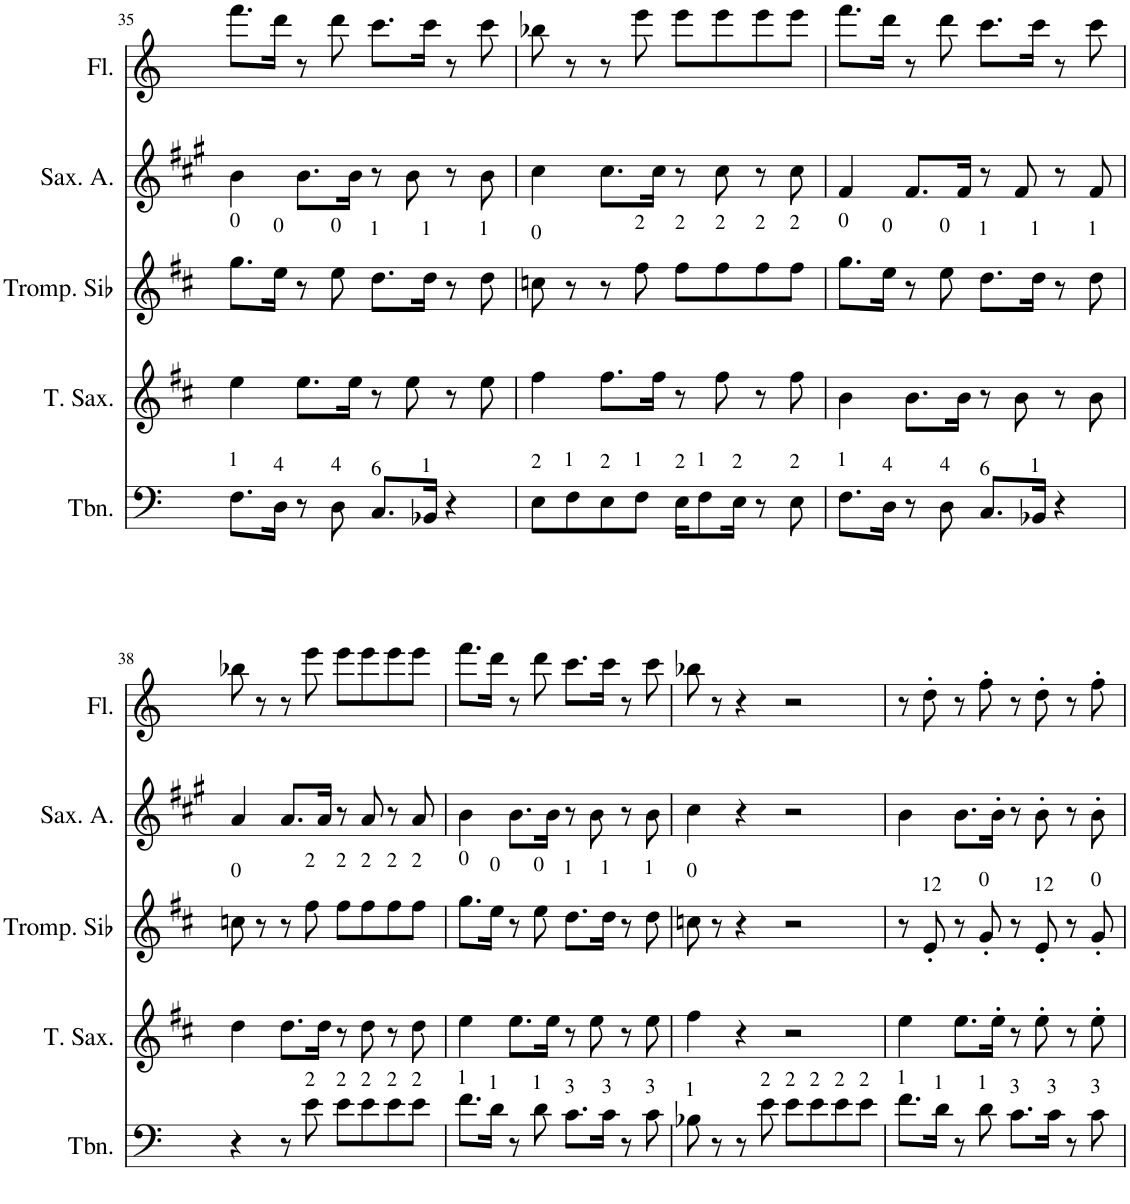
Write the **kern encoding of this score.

**kern	**kern	**kern	**kern	**kern	**kern	**kern
*part7	*part6	*part5	*part4	*part3	*part2	*part1
*staff7	*staff6	*staff5	*staff4	*staff3	*staff2	*staff1
*I"Trombone	*I"Tenor Saxophone	*I"Trompette en Sib	*I"Tuba	*I"Saxophone Soprano	*I"Saxophone Alto	*I"Flute
*I'Tbn.	*I'T. Sax.	*I'Tromp. Sib	*I'Tba.	*I'Sax. S.	*I'Sax. A.	*I'Fl.
!!LO:PB:g=z
*clefF4	*clefG2	*clefG2	*clefF4	*clefG2	*clefG2	*clefG2
*	*Trd8c14	*Trd1c2	*	*Trd1c2	*Trd5c9	*
*k[]	*k[f#c#]	*k[f#c#]	*k[]	*k[f#c#]	*k[f#c#g#]	*k[]
*M4/4	*M4/4	*M4/4	*M4/4	*M4/4	*M4/4	*M4/4
=35	=35	=35	=35	=35	=35	=35
!	!	!LO:TX:a:t=0	!	!	!	!
!LO:TX:a:t=1	!	!	!	!	!	!
8.F\L	4ee\	8.gg\L	8.DD/L	4g	4b\	8.fff\L
!	!	!LO:TX:a:t=0	!	!	!	!
!LO:TX:a:t=4	!	!	!	!	!	!
16D\Jk	.	16ee\Jk	16DD/Jk	.	.	16ddd\Jk
8r	8.ee\L	8r	8r	8.g/L	8.b\L	8r
!	!	!LO:TX:a:t=0	!	!	!	!
!LO:TX:a:t=4	!	!	!	!	!	!
8D\	.	8ee\	8DD	.	.	8ddd\
.	16ee\Jk	.	.	16g/Jk	16b\Jk	.
!	!	!LO:TX:a:t=1	!	!	!	!
!LO:TX:a:t=6	!	!	!	!	!	!
8.C/L	8r	8.dd\L	8.AA#X/L	8r	8r	8.ccc\L
.	8ee\	.	.	8g	8b\	.
!	!	!LO:TX:a:t=1	!	!	!	!
!LO:TX:a:t=1	!	!	!	!	!	!
16BB-X/Jk	.	16dd\Jk	16AA#/Jk	.	.	16ccc\Jk
4r	8r	8r	8r	8r	8r	8r
!	!	!LO:TX:a:t=1	!	!	!	!
.	8ee\	8dd\	8AA#	8g	8b\	8ccc\
=36	=36	=36	=36	=36	=36	=36
!	!	!LO:TX:a:t=0	!	!	!	!
!LO:TX:a:t=2	!	!	!	!	!	!
8E\L	4ff#\	8ccn\	8.GG/L	4a	4cc#\	8bb-X\
!LO:TX:a:t=1	!	!	!	!	!	!
8F\	.	8r	.	.	.	8r
.	.	.	16GG/Jk	.	.	.
!LO:TX:a:t=2	!	!	!	!	!	!
8E\	8.ff#\L	8r	8r	8.a/L	8.cc#\L	8r
!	!	!LO:TX:a:t=2	!	!	!	!
!LO:TX:a:t=1	!	!	!	!	!	!
8F\J	.	8ff#\	8GG	.	.	8eee\
.	16ff#\Jk	.	.	16a/Jk	16cc#\Jk	.
!	!	!LO:TX:a:t=2	!	!	!	!
!LO:TX:a:t=2	!	!	!	!	!	!
16E\KL	8r	8ff#\L	8.CC/L	8r	8r	8eee\L
!LO:TX:a:t=1	!	!	!	!	!	!
8F\	.	.	.	.	.	.
!	!	!LO:TX:a:t=2	!	!	!	!
.	8ff#\	8ff#\	.	8a	8cc#\	8eee\
!LO:TX:a:t=2	!	!	!	!	!	!
16E\Jk	.	.	16CC/Jk	.	.	.
!	!	!LO:TX:a:t=2	!	!	!	!
8r	8r	8ff#\	8r	8r	8r	8eee\
!	!	!LO:TX:a:t=2	!	!	!	!
!LO:TX:a:t=2	!	!	!	!	!	!
8E\	8ff#\	8ff#\J	8CC	8a	8cc#\	8eee\J
=37	=37	=37	=37	=37	=37	=37
!	!	!LO:TX:a:t=0	!	!	!	!
!LO:TX:a:t=1	!	!	!	!	!	!
8.F\L	4b\	8.gg\L	8.DD/L	4g	4f#/	8.fff\L
!	!	!LO:TX:a:t=0	!	!	!	!
!LO:TX:a:t=4	!	!	!	!	!	!
16D\Jk	.	16ee\Jk	16DD/Jk	.	.	16ddd\Jk
8r	8.b\L	8r	8r	8.g/L	8.f#/L	8r
!	!	!LO:TX:a:t=0	!	!	!	!
!LO:TX:a:t=4	!	!	!	!	!	!
8D\	.	8ee\	8DD	.	.	8ddd\
.	16b\Jk	.	.	16g/Jk	16f#/Jk	.
!	!	!LO:TX:a:t=1	!	!	!	!
!LO:TX:a:t=6	!	!	!	!	!	!
8.C/L	8r	8.dd\L	8.AA/L	8r	8r	8.ccc\L
.	8b\	.	.	8g	8f#/	.
!	!	!LO:TX:a:t=1	!	!	!	!
!LO:TX:a:t=1	!	!	!	!	!	!
16BB-X/Jk	.	16dd\Jk	16AA/Jk	.	.	16ccc\Jk
4r	8r	8r	8r	8r	8r	8r
!	!	!LO:TX:a:t=1	!	!	!	!
.	8b\	8dd\	8AA	8g	8f#/	8ccc\
!!LO:LB:g=z
=38	=38	=38	=38	=38	=38	=38
!	!	!LO:TX:a:t=0	!	!	!	!
4r	4dd\	8ccn\	8.FF/L	4f#	4a/	8bb-X\
.	.	8r	.	.	.	8r
.	.	.	16FF/Jk	.	.	.
8r	8.dd\L	8r	8r	8.f#/L	8.a/L	8r
!	!	!LO:TX:a:t=2	!	!	!	!
!LO:TX:a:t=2	!	!	!	!	!	!
8e\	.	8ff#\	8FF	.	.	8eee\
.	16dd\Jk	.	.	16f#/Jk	16a/Jk	.
!	!	!LO:TX:a:t=2	!	!	!	!
!LO:TX:a:t=2	!	!	!	!	!	!
8e\L	8r	8ff#\L	8.C/L	8r	8r	8eee\L
!	!	!LO:TX:a:t=2	!	!	!	!
!LO:TX:a:t=2	!	!	!	!	!	!
8e\	8dd\	8ff#\	.	8f#	8a/	8eee\
.	.	.	16C/Jk	.	.	.
!	!	!LO:TX:a:t=2	!	!	!	!
!LO:TX:a:t=2	!	!	!	!	!	!
8e\	8r	8ff#\	8r	8r	8r	8eee\
!	!	!LO:TX:a:t=2	!	!	!	!
!LO:TX:a:t=2	!	!	!	!	!	!
8e\J	8dd\	8ff#\J	8C	8f#	8a/	8eee\J
=39	=39	=39	=39	=39	=39	=39
!	!	!LO:TX:a:t=0	!	!	!	!
!LO:TX:a:t=1	!	!	!	!	!	!
8.f\L	4ee\	8.gg\L	8.DD/L	4g	4b\	8.fff\L
!	!	!LO:TX:a:t=0	!	!	!	!
!LO:TX:a:t=1	!	!	!	!	!	!
16d\Jk	.	16ee\Jk	16DD/Jk	.	.	16ddd\Jk
8r	8.ee\L	8r	8r	8.g/L	8.b\L	8r
!	!	!LO:TX:a:t=0	!	!	!	!
!LO:TX:a:t=1	!	!	!	!	!	!
8d\	.	8ee\	8DD	.	.	8ddd\
.	16ee\Jk	.	.	16g/Jk	16b\Jk	.
!	!	!LO:TX:a:t=1	!	!	!	!
!LO:TX:a:t=3	!	!	!	!	!	!
8.c\L	8r	8.dd\L	8.AA#X/L	8r	8r	8.ccc\L
.	8ee\	.	.	8g	8b\	.
!	!	!LO:TX:a:t=1	!	!	!	!
!LO:TX:a:t=3	!	!	!	!	!	!
16c\Jk	.	16dd\Jk	16AA#/Jk	.	.	16ccc\Jk
8r	8r	8r	8r	8r	8r	8r
!	!	!LO:TX:a:t=1	!	!	!	!
!LO:TX:a:t=3	!	!	!	!	!	!
8c\	8ee\	8dd\	8AA#	8g	8b\	8ccc\
=40	=40	=40	=40	=40	=40	=40
!	!	!LO:TX:a:t=0	!	!	!	!
!LO:TX:a:t=1	!	!	!	!	!	!
8B-X\	4ff#\	8ccn\	4GG	4a	4cc#\	8bb-X\
8r	.	8r	.	.	.	8r
8r	4r	4r	4r	4r	4r	4r
!LO:TX:a:t=2	!	!	!	!	!	!
8e\	.	.	.	.	.	.
!LO:TX:a:t=2	!	!	!	!	!	!
8e\L	2r	2r	2r	2r	2r	2r
!LO:TX:a:t=2	!	!	!	!	!	!
8e\	.	.	.	.	.	.
!LO:TX:a:t=2	!	!	!	!	!	!
8e\	.	.	.	.	.	.
!LO:TX:a:t=2	!	!	!	!	!	!
8e\J	.	.	.	.	.	.
=41	=41	=41	=41	=41	=41	=41
!LO:TX:a:t=1	!	!	!	!	!	!
8.f\L	4ee\	8r	8.DD'/L	4e	4b\	8r
!	!	!LO:TX:a:t=12	!	!	!	!
.	.	8e'/	.	.	.	8dd'\
!LO:TX:a:t=1	!	!	!	!	!	!
16d\Jk	.	.	16DD'/Jk	.	.	.
8r	8.ee\L	8r	4r	8.e/L	8.b\L	8r
!	!	!LO:TX:a:t=0	!	!	!	!
!LO:TX:a:t=1	!	!	!	!	!	!
8d\	.	8g'/	.	.	.	8ff'\
.	16ee'\Jk	.	.	16e'/Jk	16b'\Jk	.
!LO:TX:a:t=3	!	!	!	!	!	!
8.c\L	8r	8r	8.DD'/L	8r	8r	8r
!	!	!LO:TX:a:t=12	!	!	!	!
.	8ee'\	8e'/	.	8e'	8b'\	8dd'\
!LO:TX:a:t=3	!	!	!	!	!	!
16c\Jk	.	.	16DD'/Jk	.	.	.
8r	8r	8r	4r	8r	8r	8r
!	!	!LO:TX:a:t=0	!	!	!	!
!LO:TX:a:t=3	!	!	!	!	!	!
8c\	8ee'\	8g'/	.	8e'	8b'\	8ff'\
=	=	=	=	=	=	=
*-	*-	*-	*-	*-	*-	*-
